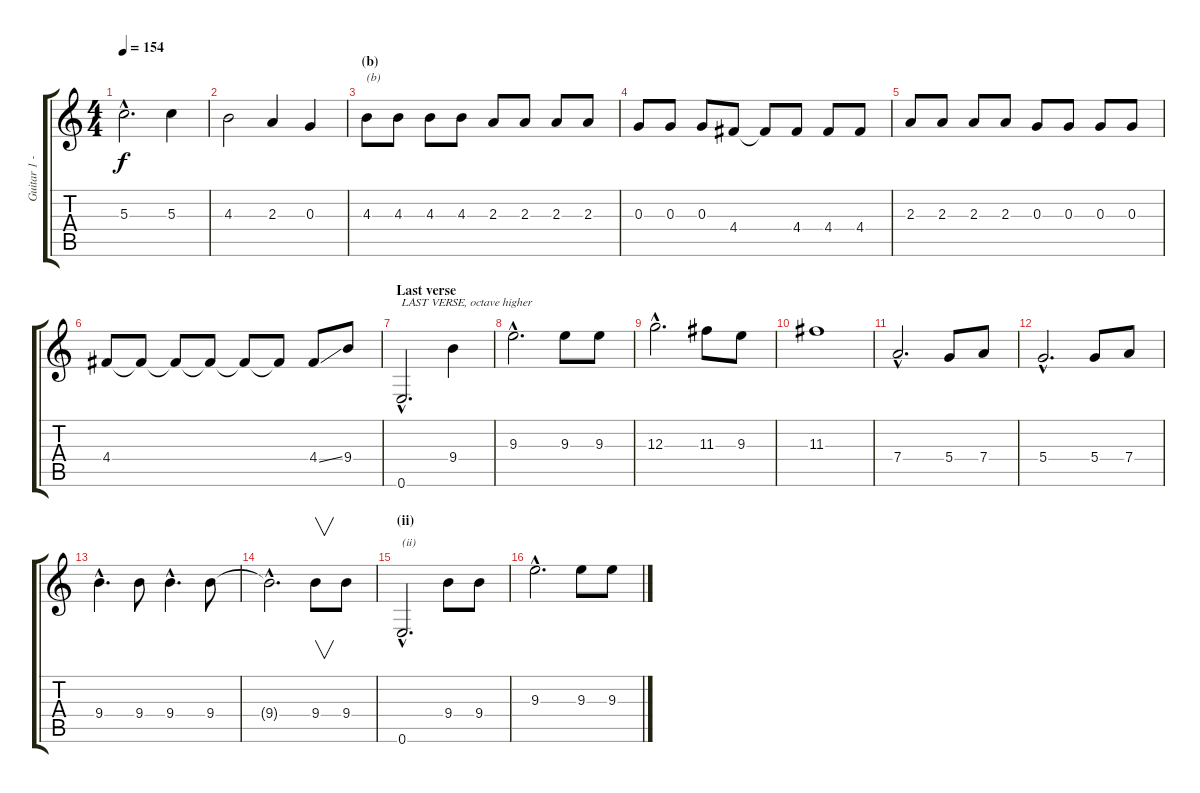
\track ("Guitar 1 - Lead" "Guitar 1 -") {instrument overdrivenguitar}
\staff {score tabs}
\tuning (E4 B3 G3 D3 A2 E2) {hide}
\ts (4 4)
\tempo 154
\clef g2
\ks c
5.3{hac}.2{d dy f} 5.3.4 |
4.3.2 2.3.4 0.3.4 |
\section ("" "(b)")
4.3.8{txt "(b)"} 4.3.8 4.3.8 4.3.8 2.3.8 2.3.8 2.3.8 2.3.8 |
0.3.8 0.3.8 0.3.8 4.4.8 4.4{t}.8 4.4.8 4.4.8 4.4.8 |
2.3.8 2.3.8 2.3.8 2.3.8 0.3.8 0.3.8 0.3.8 0.3.8 |
4.4.8 4.4{t}.8 4.4{t}.8 4.4{t}.8 4.4{t}.8 4.4{t}.8 4.4{ss}.8 9.4.8 |
\section ("" "Last verse")
0.6{hac}.2{d txt "LAST VERSE, octave higher"} 9.4.4 |
9.3{hac}.2{d} 9.3.8 9.3.8 |
12.3{hac}.2{d} 11.3.8 9.3.8 |
11.3.1 |
7.4{hac}.2{d} 5.4.8 7.4.8 |
5.4{hac}.2{d} 5.4.8 7.4.8 |
9.4{hac}.4{d} 9.4.8 9.4{hac}.4{d} 9.4.8 |
9.4{hac t}.2{d} 9.4.8{v} 9.4.8 |
\section ("" "(ii)")
0.6{hac}.2{d txt "(ii)"} 9.4.8 9.4.8 |
9.3{hac}.2{d} 9.3.8 9.3.8
